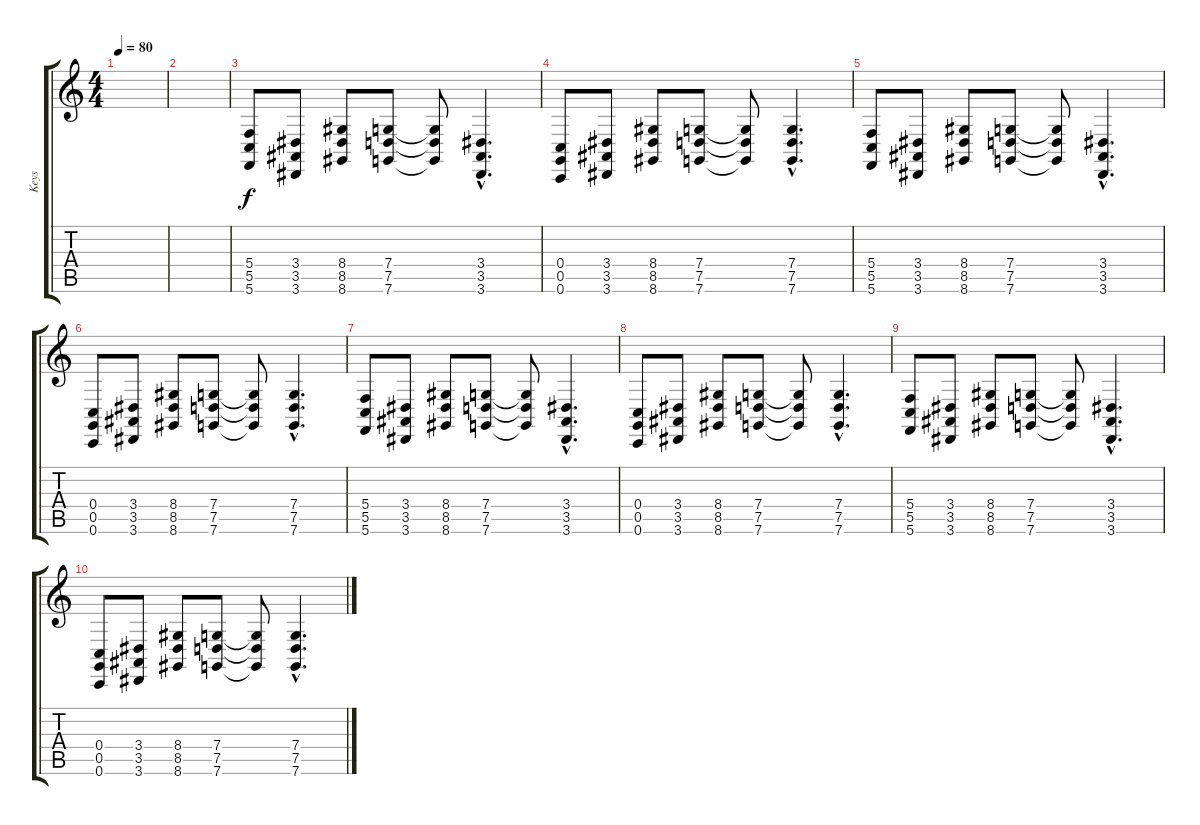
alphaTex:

\track ("Keys " "Keys ") {instrument lead2sawtooth}
\staff {score tabs}
\tuning (D4 A3 F3 C3 G2 C2) {hide}
\ts (4 4)
\tempo 80
\clef g2
\ks c
|
|
(5.4 5.5 5.6).8{balance 16} (3.4 3.5 3.6).8 (8.4 8.5 8.6).8 (7.4 7.5 7.6).8 (7.4{t} 7.5{t} 7.6{t}).8 (3.4{hac} 3.5{hac} 3.6{hac}).4{d} |
(0.4 0.5 0.6).8{balance 16} (3.4 3.5 3.6).8 (8.4 8.5 8.6).8 (7.4 7.5 7.6).8 (7.4{t} 7.5{t} 7.6{t}).8 (7.4{hac} 7.5{hac} 7.6{hac}).4{d} |
(5.4 5.5 5.6).8{balance 16} (3.4 3.5 3.6).8 (8.4 8.5 8.6).8 (7.4 7.5 7.6).8 (7.4{t} 7.5{t} 7.6{t}).8 (3.4{hac} 3.5{hac} 3.6{hac}).4{d} |
(0.4 0.5 0.6).8{balance 16} (3.4 3.5 3.6).8 (8.4 8.5 8.6).8 (7.4 7.5 7.6).8 (7.4{t} 7.5{t} 7.6{t}).8 (7.4{hac} 7.5{hac} 7.6{hac}).4{d} |
(5.4 5.5 5.6).8{balance 16} (3.4 3.5 3.6).8 (8.4 8.5 8.6).8 (7.4 7.5 7.6).8 (7.4{t} 7.5{t} 7.6{t}).8 (3.4{hac} 3.5{hac} 3.6{hac}).4{d} |
(0.4 0.5 0.6).8{balance 16} (3.4 3.5 3.6).8 (8.4 8.5 8.6).8 (7.4 7.5 7.6).8 (7.4{t} 7.5{t} 7.6{t}).8 (7.4{hac} 7.5{hac} 7.6{hac}).4{d} |
(5.4 5.5 5.6).8{balance 16} (3.4 3.5 3.6).8 (8.4 8.5 8.6).8 (7.4 7.5 7.6).8 (7.4{t} 7.5{t} 7.6{t}).8 (3.4{hac} 3.5{hac} 3.6{hac}).4{d} |
(0.4 0.5 0.6).8{balance 16} (3.4 3.5 3.6).8 (8.4 8.5 8.6).8 (7.4 7.5 7.6).8 (7.4{t} 7.5{t} 7.6{t}).8 (7.4{hac} 7.5{hac} 7.6{hac}).4{d}
